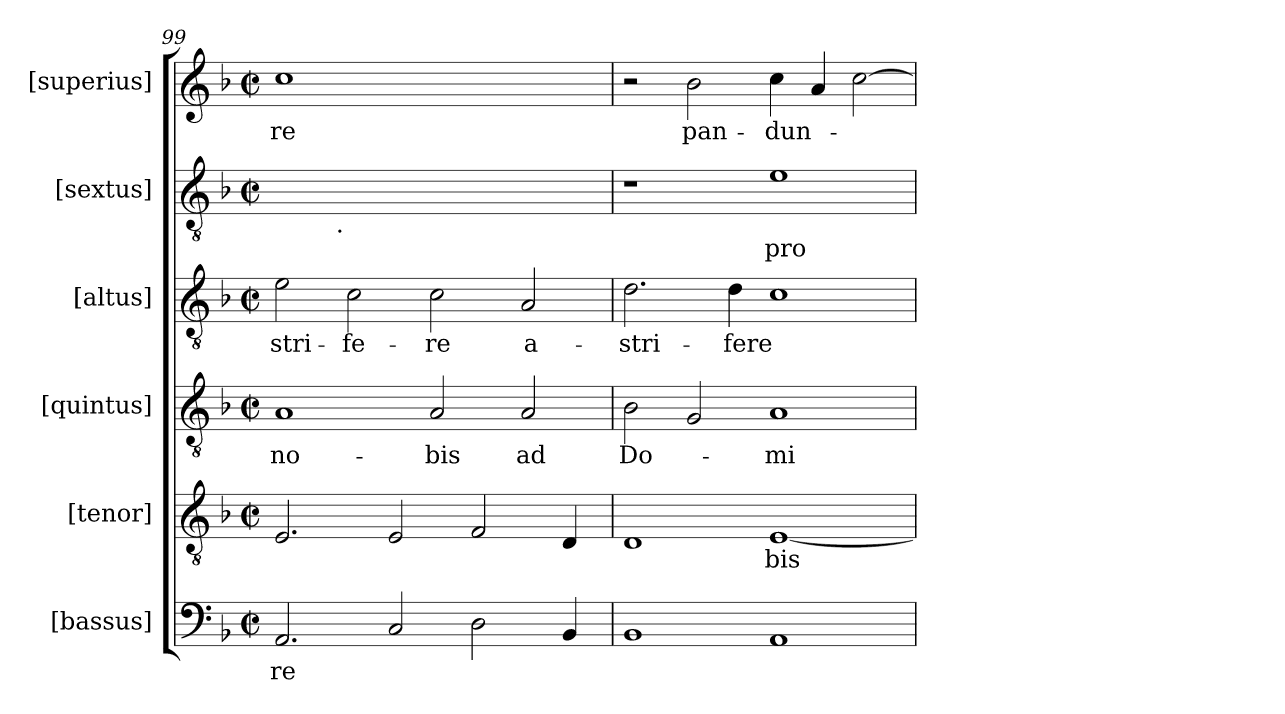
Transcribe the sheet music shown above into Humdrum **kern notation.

**kern	**text	**kern	**text	**kern	**text	**kern	**text	**kern	**text	**kern	**text
*part6	*part6	*part5	*part5	*part4	*part4	*part3	*part3	*part2	*part2	*part1	*part1
*staff6	*staff6	*staff5	*staff5	*staff4	*staff4	*staff3	*staff3	*staff2	*staff2	*staff1	*staff1
*I"[bassus]	*	*I"[tenor]	*	*I"[quintus]	*	*I"[altus]	*	*I"[sextus]	*	*I"[superius]	*
*I'[bassus]	*	*I'[tenor]	*	*I'[quintus]	*	*I'[altus]	*	*I'[sextus]	*	*I'[superius]	*
!!LO:LB:g=z
*clefF4	*	*clefGv2	*	*clefGv2	*	*clefGv2	*	*clefGv2	*	*clefG2	*
*k[b-]	*	*k[b-]	*	*k[b-]	*	*k[b-]	*	*k[b-]	*	*k[b-]	*
*F:	*	*F:	*	*F:	*	*F:	*	*F:	*	*F:	*
*M2/2	*	*M2/2	*	*M2/2	*	*M2/2	*	*M2/2	*	*M2/2	*
*met(c|)	*	*met(c|)	*	*met(c|)	*	*met(c|)	*	*met(c|)	*	*met(c|)	*
=99	=99	=99	=99	=99	=99	=99	=99	=99	=99	=99	=99
!	!LO:LY:b:cj	!	!	!	!LO:LY:b:cj	!	!LO:LY:b:cj	!	!	!	!LO:LY:b:cj
*	*	*^	*	*	*	*	*	*	*	*	*
2.AA/	-re	2.E/	2ryy	.	1A	no-	2e\	-stri-	4...ryy	.	1cc	-re
!	!	!	!	!	!	!	!	!	!LO:TX:b:t=.	!	!	!
.	.	.	.	.	.	.	.	.	1ryy	.	.	.
!	!	!	!	!	!	!	!	!LO:LY:b:cj	!	!	!	!
.	.	.	1.ryy	.	.	.	2c\	-fe-	.	.	.	.
2C/	.	2E/	.	.	.	.	.	.	.	.	.	.
!	!	!	!	!	!	!LO:LY:b:cj	!	!LO:LY:b:cj	!	!	!	!
.	.	.	.	.	2A/	-bis	2c\	-re	.	.	1ryy	.
2D\	.	2F/	.	.	.	.	.	.	.	.	.	.
.	.	.	.	.	.	.	.	.	2ryy	.	.	.
!	!	!	!	!	!	!LO:LY:b:cj	!	!LO:LY:b:cj	!	!	!	!
.	.	.	.	.	2A/	ad	2A/	a-	.	.	.	.
4BB-/	.	4D/	.	.	.	.	.	.	.	.	.	.
.	.	.	.	.	.	.	.	.	32ryy	.	.	.
=100	=100	=100	=100	=100	=100	=100	=100	=100	=100	=100	=100	=100
!	!	!	!	!	!	!LO:LY:b:cj	!	!LO:LY:b:cj	!	!	!	!
*	*	*v	*v	*	*	*	*	*	*	*	*	*
1BB-	.	1D	.	2B-\	Do-	2.d\	-stri-	1r	.	2r	.
!	!	!	!	!	!	!	!	!	!	!	!LO:LY:b:cj
.	.	.	.	2G/	.	.	.	.	.	2b-\	pan-
!	!	!	!	!	!	!	!LO:LY:b	!	!	!	!
.	.	.	.	.	.	4d\	-fere	.	.	.	.
!	!	!	!LO:LY:b:cj	!	!LO:LY:b:cj	!	!	!	!LO:LY:b:cj	!	!LO:LY:b
1AA	.	[<1E	-bis	1A	-mi-	1c	.	1e	pro	4cc\	-dun-
.	.	.	.	.	.	.	.	.	.	4a/	.
.	.	.	.	.	.	.	.	.	.	[>2cc\	.
=	=	=	=	=	=	=	=	=	=	=	=
*-	*-	*-	*-	*-	*-	*-	*-	*-	*-	*-	*-
